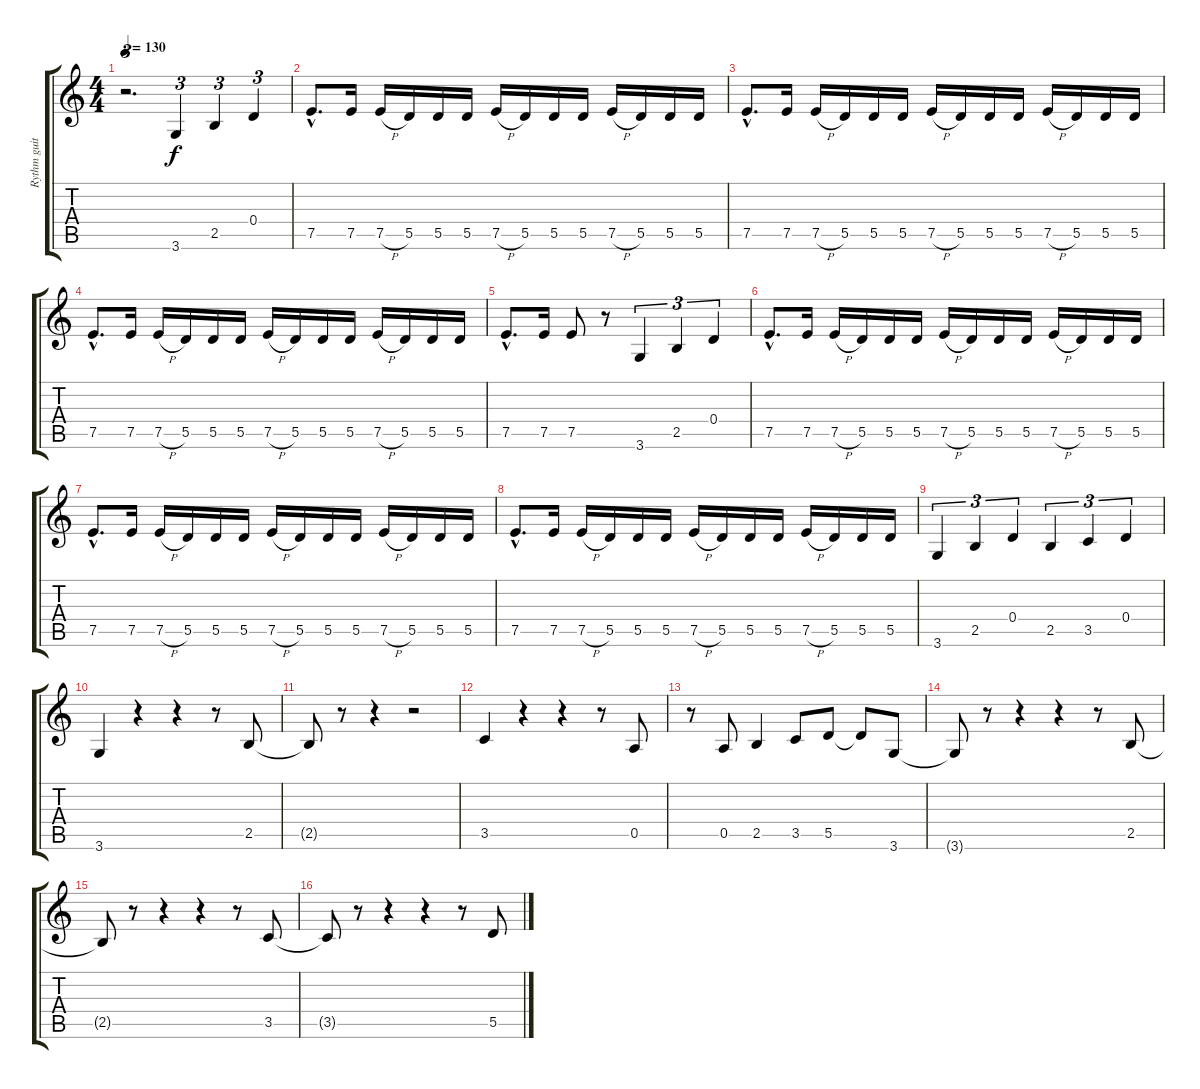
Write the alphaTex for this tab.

\track ("Rythm guitar+lead" "Rythm guit") {instrument distortionguitar}
\staff {score tabs}
\tuning (E4 B3 G3 D3 A2 E2) {hide}
\ts (4 4)
\tempo 130
\clef g2
\ks c
r.2{d tu (3 2) dy f instrument distortionguitar} 3.6.4{tu (3 2)} 2.5.4{tu (3 2)} 0.4.4{tu (3 2)} |
7.5{hac}.8{d} 7.5.16 7.5{h}.16 5.5.16 5.5.16 5.5.16 7.5{h}.16 5.5.16 5.5.16 5.5.16 7.5{h}.16 5.5.16 5.5.16 5.5.16 |
7.5{hac}.8{d} 7.5.16 7.5{h}.16 5.5.16 5.5.16 5.5.16 7.5{h}.16 5.5.16 5.5.16 5.5.16 7.5{h}.16 5.5.16 5.5.16 5.5.16 |
7.5{hac}.8{d} 7.5.16 7.5{h}.16 5.5.16 5.5.16 5.5.16 7.5{h}.16 5.5.16 5.5.16 5.5.16 7.5{h}.16 5.5.16 5.5.16 5.5.16 |
7.5{hac}.8{d} 7.5.16 7.5.8 r.8 3.6.4{tu (3 2)} 2.5.4{tu (3 2)} 0.4.4{tu (3 2)} |
7.5{hac}.8{d} 7.5.16 7.5{h}.16 5.5.16 5.5.16 5.5.16 7.5{h}.16 5.5.16 5.5.16 5.5.16 7.5{h}.16 5.5.16 5.5.16 5.5.16 |
7.5{hac}.8{d} 7.5.16 7.5{h}.16 5.5.16 5.5.16 5.5.16 7.5{h}.16 5.5.16 5.5.16 5.5.16 7.5{h}.16 5.5.16 5.5.16 5.5.16 |
7.5{hac}.8{d} 7.5.16 7.5{h}.16 5.5.16 5.5.16 5.5.16 7.5{h}.16 5.5.16 5.5.16 5.5.16 7.5{h}.16 5.5.16 5.5.16 5.5.16 |
3.6.4{tu (3 2)} 2.5.4{tu (3 2)} 0.4.4{tu (3 2)} 2.5.4{tu (3 2)} 3.5.4{tu (3 2)} 0.4.4{tu (3 2)} |
3.6.4 r.4 r.4 r.8 2.5.8 |
2.5{t}.8 r.8 r.4 r.2 |
3.5.4 r.4 r.4 r.8 0.5.8 |
r.8 0.5.8 2.5.4 3.5.8 5.5.8 5.5{t}.8 3.6.8 |
3.6{t}.8 r.8 r.4 r.4 r.8 2.5.8 |
2.5{t}.8 r.8 r.4 r.4 r.8 3.5.8 |
3.5{t}.8 r.8 r.4 r.4 r.8 5.5.8
